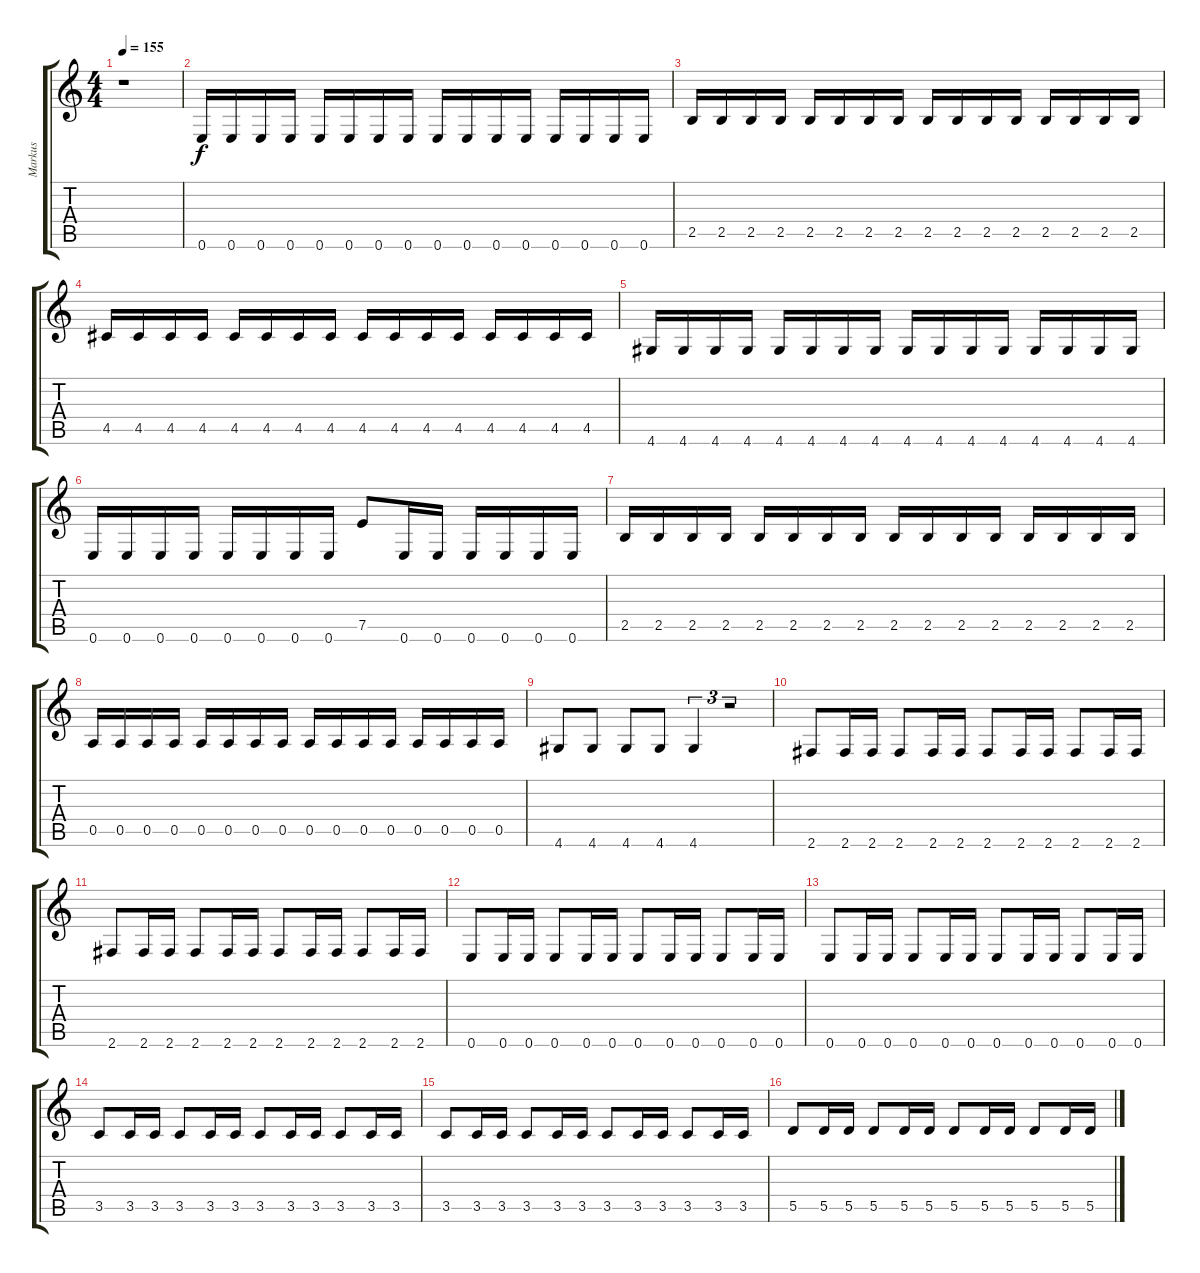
\track ("Markus" "Markus") {instrument electricbassfinger}
\staff {score tabs}
\tuning (E4 B3 G3 D3 A2 E2) {hide}
\ts (4 4)
\tempo 155
\clef g2
\ks c
r.1{dy f instrument electricbassfinger} |
0.6.16 0.6.16 0.6.16 0.6.16 0.6.16 0.6.16 0.6.16 0.6.16 0.6.16 0.6.16 0.6.16 0.6.16 0.6.16 0.6.16 0.6.16 0.6.16 |
2.5.16 2.5.16 2.5.16 2.5.16 2.5.16 2.5.16 2.5.16 2.5.16 2.5.16 2.5.16 2.5.16 2.5.16 2.5.16 2.5.16 2.5.16 2.5.16 |
4.5.16 4.5.16 4.5.16 4.5.16 4.5.16 4.5.16 4.5.16 4.5.16 4.5.16 4.5.16 4.5.16 4.5.16 4.5.16 4.5.16 4.5.16 4.5.16 |
4.6.16 4.6.16 4.6.16 4.6.16 4.6.16 4.6.16 4.6.16 4.6.16 4.6.16 4.6.16 4.6.16 4.6.16 4.6.16 4.6.16 4.6.16 4.6.16 |
0.6.16 0.6.16 0.6.16 0.6.16 0.6.16 0.6.16 0.6.16 0.6.16 7.5.8 0.6.16 0.6.16 0.6.16 0.6.16 0.6.16 0.6.16 |
2.5.16 2.5.16 2.5.16 2.5.16 2.5.16 2.5.16 2.5.16 2.5.16 2.5.16 2.5.16 2.5.16 2.5.16 2.5.16 2.5.16 2.5.16 2.5.16 |
0.5.16 0.5.16 0.5.16 0.5.16 0.5.16 0.5.16 0.5.16 0.5.16 0.5.16 0.5.16 0.5.16 0.5.16 0.5.16 0.5.16 0.5.16 0.5.16 |
4.6.8 4.6.8 4.6.8 4.6.8 4.6.4{tu (3 2)} r.2{tu (3 2)} |
2.6.8 2.6.16 2.6.16 2.6.8 2.6.16 2.6.16 2.6.8 2.6.16 2.6.16 2.6.8 2.6.16 2.6.16 |
2.6.8 2.6.16 2.6.16 2.6.8 2.6.16 2.6.16 2.6.8 2.6.16 2.6.16 2.6.8 2.6.16 2.6.16 |
0.6.8 0.6.16 0.6.16 0.6.8 0.6.16 0.6.16 0.6.8 0.6.16 0.6.16 0.6.8 0.6.16 0.6.16 |
0.6.8 0.6.16 0.6.16 0.6.8 0.6.16 0.6.16 0.6.8 0.6.16 0.6.16 0.6.8 0.6.16 0.6.16 |
3.5.8 3.5.16 3.5.16 3.5.8 3.5.16 3.5.16 3.5.8 3.5.16 3.5.16 3.5.8 3.5.16 3.5.16 |
3.5.8 3.5.16 3.5.16 3.5.8 3.5.16 3.5.16 3.5.8 3.5.16 3.5.16 3.5.8 3.5.16 3.5.16 |
5.5.8 5.5.16 5.5.16 5.5.8 5.5.16 5.5.16 5.5.8 5.5.16 5.5.16 5.5.8 5.5.16 5.5.16
